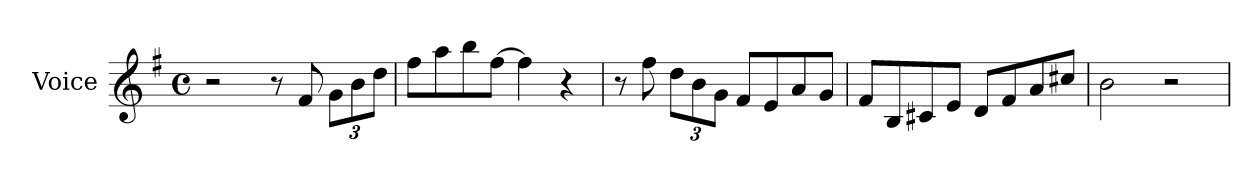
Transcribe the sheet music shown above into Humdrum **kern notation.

**kern
*part1
*staff1
*I"Voice
*I'Voice
*clefG2
*k[f#]
*M4/4
*met(c)
=1
2rcc
8r
8f#/
12g\L
12b\
12dd\J
=2
8ff#\L
8aa\
8bb\
[>8ff#\J
4ff#\]
4r
=3
8r
8ff#\
12dd\L
12b\
12g\J
8f#/L
8e/
8a/
8g/J
=4
8f#/L
8B/
8c#X/
8e/J
8d/L
8f#/
8a/
8cc#X/J
=5
2b\
2rcc
=
*-
